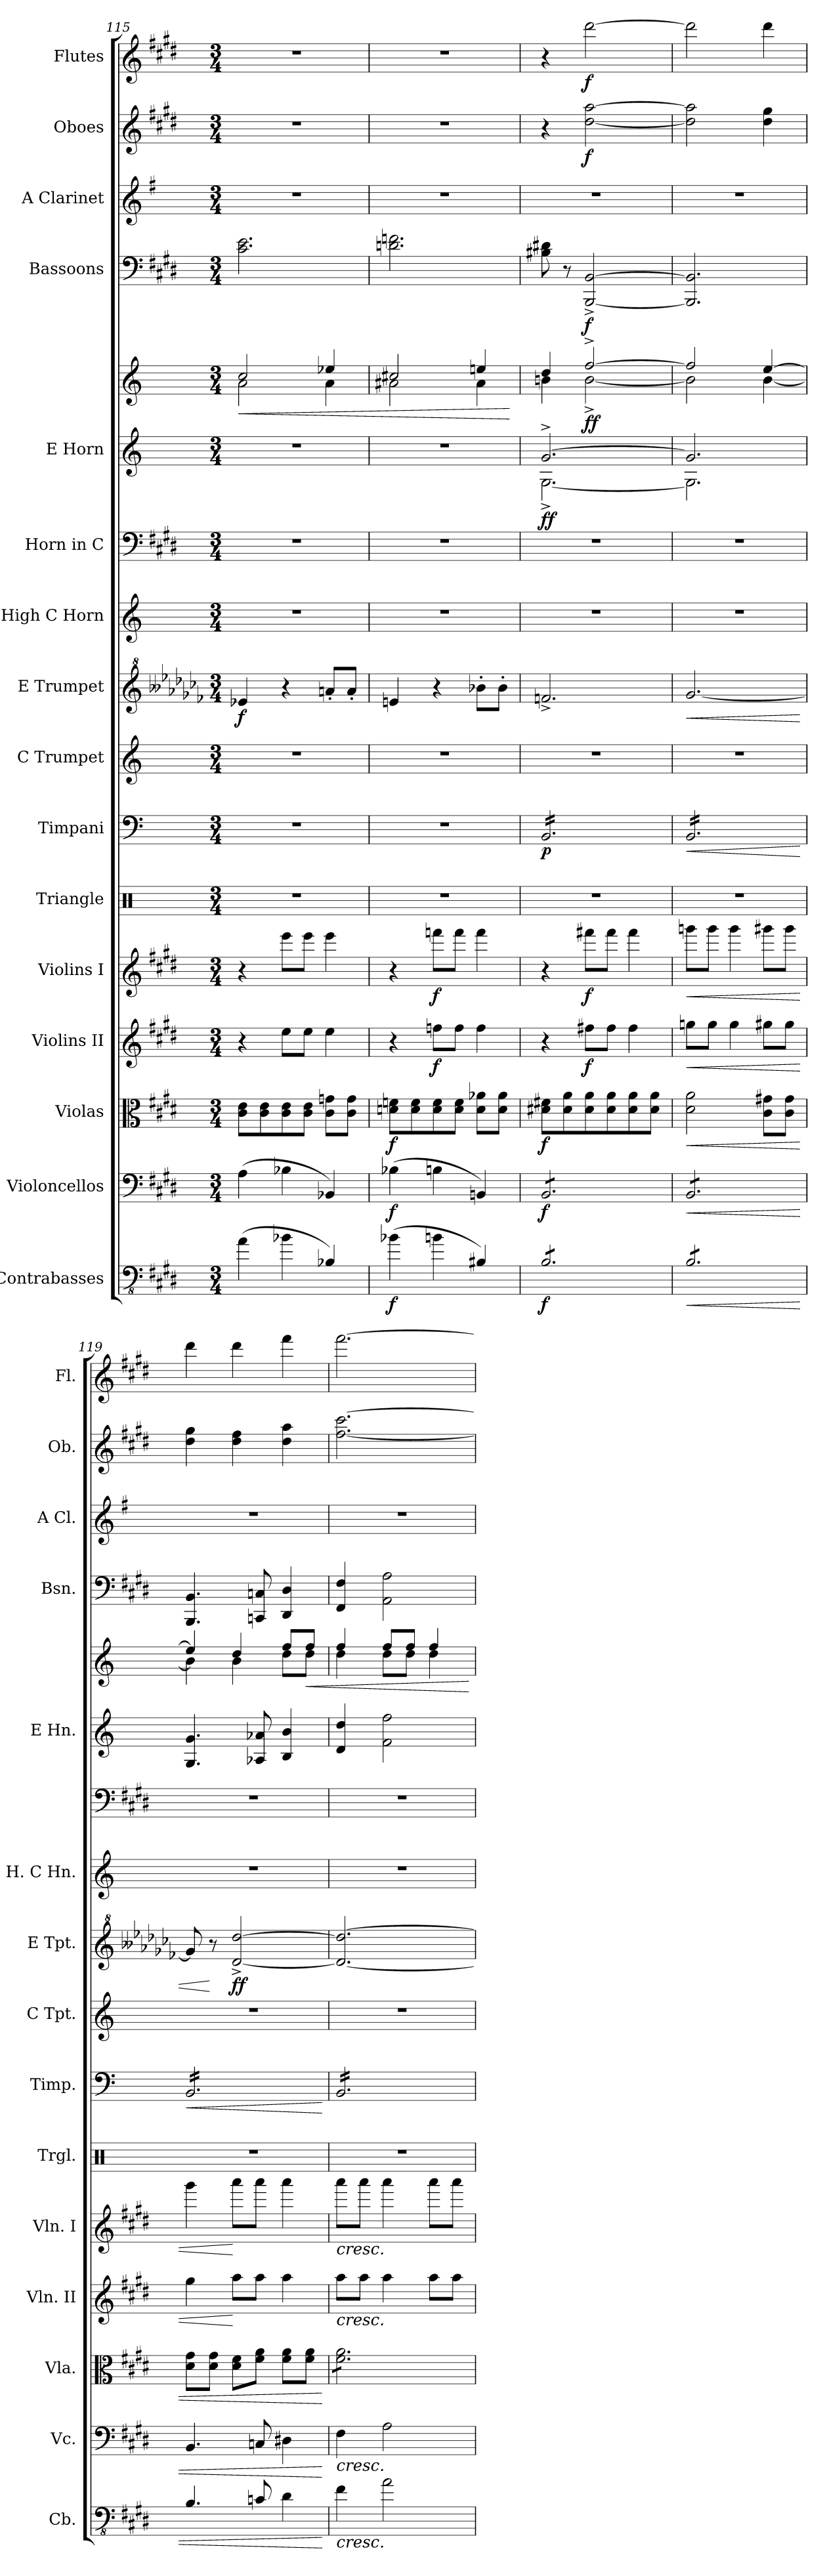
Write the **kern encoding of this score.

**kern	**dynam	**kern	**dynam	**kern	**dynam	**kern	**dynam	**kern	**dynam	**kern	**kern	**dynam	**kern	**kern	**dynam	**kern	**kern	**kern	**kern	**dynam	**kern	**dynam	**kern	**kern	**dynam	**kern	**dynam
*part16	*part16	*part15	*part15	*part14	*part14	*part13	*part13	*part12	*part12	*part11	*part10	*part10	*part9	*part8	*part8	*part7	*part6	*part5	*part5	*part5	*part4	*part4	*part3	*part2	*part2	*part1	*part1
*staff17	*staff17	*staff16	*staff16	*staff15	*staff15	*staff14	*staff14	*staff13	*staff13	*staff12	*staff11	*staff11	*staff10	*staff9	*staff9	*staff8	*staff7	*staff6	*staff5	*staff5/6	*staff4	*staff4	*staff3	*staff2	*staff2	*staff1	*staff1
*I"Contrabasses	*	*I"Violoncellos	*	*I"Violas	*	*I"Violins II	*	*I"Violins I	*	*I"Triangle	*I"Timpani	*	*I"C Trumpet	*I"E Trumpet	*	*I"High C Horn	*I"Horn in C	*I"E Horn	*	*	*I"Bassoons	*	*I"A Clarinet	*I"Oboes	*	*I"Flutes	*
*I'Cb.	*	*I'Vc.	*	*I'Vla.	*	*I'Vln. II	*	*I'Vln. I	*	*I'Trgl.	*I'Timp.	*	*I'C Tpt.	*I'E Tpt.	*	*I'H. C Hn.	*	*I'E Hn.	*	*	*I'Bsn.	*	*I'A Cl.	*I'Ob.	*	*I'Fl.	*
*clefFv4	*	*clefF4	*	*clefC3	*	*clefG2	*	*clefG2	*	*clefX	*clefF4	*	*clefG2	*clefG^2	*	*clefG2	*clefF4	*clefG2	*clefG2	*	*clefF4	*	*clefG2	*clefG2	*	*clefG2	*
*ITrd7c12	*	*	*	*	*	*	*	*	*	*	*	*	*	*ITrd-3c-4	*	*ITrd7c12	*ITrd7c12	*ITrd5c8	*ITrd5c8	*	*	*	*ITrd2c3	*	*	*	*
*k[f#c#g#d#]	*	*k[f#c#g#d#]	*	*k[f#c#g#d#]	*	*k[f#c#g#d#]	*	*k[f#c#g#d#]	*	*k[]	*k[]	*	*k[]	*k[b--e-a-d-g-c-f-]	*	*k[]	*k[f#c#g#d#]	*k[f#c#g#d#]	*k[f#c#g#d#]	*	*k[f#c#g#d#]	*	*k[f#c#g#d#]	*k[f#c#g#d#]	*	*k[f#c#g#d#]	*
*M3/4	*	*M3/4	*	*M3/4	*	*M3/4	*	*M3/4	*	*M3/4	*M3/4	*	*M3/4	*M3/4	*	*M3/4	*M3/4	*M3/4	*M3/4	*	*M3/4	*	*M3/4	*M3/4	*	*M3/4	*
=115	=115	=115	=115	=115	=115	=115	=115	=115	=115	=115	=115	=115	=115	=115	=115	=115	=115	=115	=115	=115	=115	=115	=115	=115	=115	=115	=115
!	!	!	!	!	!	!	!	!	!	!	!	!	!	!	!LO:DY:b	!	!	!	!	!LO:HP:b	!	!	!	!	!	!	!
*	*	*	*	*	*	*	*	*	*	*	*	*	*	*	*	*	*	*	*^	*	*	*	*	*	*	*	*
(>4AA\	.	(>4A\	.	8c#\ 8e\L	.	4r	.	4r	.	2.r	2.r	.	2.r	4aa--X/	f	2.r	2.r	2.r	2e/	2c#\	<	2.c#\ 2.e\	.	2.r	2.r	.	2.r	.
.	.	.	.	8c#\ 8e\	.	.	.	.	.	.	.	.	.	.	.	.	.	.	.	.	.	.	.	.	.	.	.	.
4BB-X\	.	4B-X\	.	8c#\ 8e\	.	8ee\L	.	8eee\L	.	.	.	.	.	4r	.	.	.	.	.	.	.	.	.	.	.	.	.	.
.	.	.	.	8c#\ 8e\J	.	8ee\J	.	8eee\J	.	.	.	.	.	.	.	.	.	.	.	.	.	.	.	.	.	.	.	.
4BBB-X/)	.	4BB-X/)	.	8c#\ 8gn\L	.	4ee\	.	4eee\	.	.	.	.	.	8ddd-X'/L	.	.	.	.	4gn/	4c#\	.	.	.	.	.	.	.	.
.	.	.	.	8c#\ 8g\J	.	.	.	.	.	.	.	.	.	8ddd-'/J	.	.	.	.	.	.	.	.	.	.	.	.	.	.
=116	=116	=116	=116	=116	=116	=116	=116	=116	=116	=116	=116	=116	=116	=116	=116	=116	=116	=116	=116	=116	=116	=116	=116	=116	=116	=116	=116	=116
!	!LO:DY:b	!	!LO:DY:b	!	!LO:DY:b	!	!	!	!	!	!	!	!	!	!	!	!	!	!	!	!	!	!	!	!	!	!	!
(>4BB-X\	f	(>4B-X\	f	8dn\ 8fn\L	f	4r	.	4r	.	2.r	2.r	.	2.r	4aa-X/	.	2.r	2.r	2.r	2e#X/	2c##X\	.	2.dn\ 2.fn\	.	2.r	2.r	.	2.r	.
.	.	.	.	8d\ 8f\	.	.	.	.	.	.	.	.	.	.	.	.	.	.	.	.	.	.	.	.	.	.	.	.
!	!	!	!	!	!	!	!LO:DY:b	!	!LO:DY:b	!	!	!	!	!	!	!	!	!	!	!	!	!	!	!	!	!	!	!
4BBn\	.	4Bn\	.	8d\ 8f\	.	8ffn\L	f	8fffn\L	f	.	.	.	.	4r	.	.	.	.	.	.	.	.	.	.	.	.	.	.
.	.	.	.	8d\ 8f\J	.	8ff\J	.	8fff\J	.	.	.	.	.	.	.	.	.	.	.	.	.	.	.	.	.	.	.	.
4BBB#X/)	.	4BBn/)	.	8d\ 8a-X\L	.	4ff\	.	4fff\	.	.	.	.	.	8eee--X'\L	.	.	.	.	4g#X/	4c##\	.	.	.	.	.	.	.	.
.	.	.	.	8d\ 8a-\J	.	.	.	.	.	.	.	.	.	8eee--'\J	.	.	.	.	.	.	.	.	.	.	.	.	.	.
*	*	*	*	*	*	*	*	*	*	*	*	*	*	*	*	*	*	*	*v	*v	*	*	*	*	*	*	*	*
.	.	.	.	.	.	.	.	.	.	.	.	.	.	.	.	.	.	.	.	[	.	.	.	.	.	.	.
=117	=117	=117	=117	=117	=117	=117	=117	=117	=117	=117	=117	=117	=117	=117	=117	=117	=117	=117	=117	=117	=117	=117	=117	=117	=117	=117	=117
*	*	*	*	*	*	*	*	*	*	*	*	*	*	*	*	*	*	*^	*^	*	*	*	*	*	*	*	*
!	!LO:DY:b	!	!LO:DY:b	!	!LO:DY:b	!	!	!	!	!	!	!LO:DY:b	!	!	!	!	!	!	!	!	!	!LO:DY:b=2	!	!	!	!	!	!	!
!	!	!	!	!	!	!	!	!	!	!	!	!	!	!	!	!	!	!	!	!	!	!LO:DY:n=1:b=2	!	!	!	!	!	!	!
*tremolo	*	*	*	*	*	*	*	*	*	*	*	*	*	*	*	*	*	*	*	*	*	*	*	*	*	*	*	*	*
*	*	*tremolo	*	*	*	*	*	*	*	*	*	*	*	*	*	*	*	*	*	*	*	*	*	*	*	*	*	*	*
*	*	*	*	*	*	*	*	*	*	*	*tremolo	*	*	*	*	*	*	*	*	*	*	*	*	*	*	*	*	*	*
8BBB/L	f	8BB/L	f	8d#X\ 8f#X\L	f	4r	.	4r	.	2.r	16BB/LL	p	2.r	2.bb--^/	.	2.r	2.r	[2.B^/	[2.BB^\	4f#/	4d#X\	f f	8B#X\ 8d#X\	.	2.r	4r	.	4r	.
.	.	.	.	.	.	.	.	.	.	.	16BB/	.	.	.	.	.	.	.	.	.	.	.	.	.	.	.	.	.	.
8BBB/	.	8BB/	.	8d#\ 8a\	.	.	.	.	.	.	16BB/	.	.	.	.	.	.	.	.	.	.	.	8r	.	.	.	.	.	.
.	.	.	.	.	.	.	.	.	.	.	16BB/	.	.	.	.	.	.	.	.	.	.	.	.	.	.	.	.	.	.
!	!	!	!	!	!	!	!LO:DY:b	!	!LO:DY:b	!	!	!	!	!	!	!	!	!	!	!	!	!LO:DY:n=2:b	!	!	!	!	!	!	!
!	!	!	!	!	!	!	!	!	!	!	!	!	!	!	!	!	!	!	!	!	!	!LO:DY:n=3:b	!	!LO:DY:b	!	!	!LO:DY:b	!	!LO:DY:b
8BBB/	.	8BB/	.	8d#\ 8a\	.	8ff#X\L	f	8fff#X\L	f	.	16BB/	.	.	.	.	.	.	.	.	[2a^/	[2d#^\	f f	[2BBB/^ [2BB/^	f	.	[2dd#\ [2aa\	f	[2ddd#\	f
.	.	.	.	.	.	.	.	.	.	.	16BB/	.	.	.	.	.	.	.	.	.	.	.	.	.	.	.	.	.	.
8BBB/	.	8BB/	.	8d#\ 8a\	.	8ff#\J	.	8fff#\J	.	.	16BB/	.	.	.	.	.	.	.	.	.	.	.	.	.	.	.	.	.	.
.	.	.	.	.	.	.	.	.	.	.	16BB/	.	.	.	.	.	.	.	.	.	.	.	.	.	.	.	.	.	.
8BBB/	.	8BB/	.	8d#\ 8a\	.	4ff#\	.	4fff#\	.	.	16BB/	.	.	.	.	.	.	.	.	.	.	.	.	.	.	.	.	.	.
.	.	.	.	.	.	.	.	.	.	.	16BB/	.	.	.	.	.	.	.	.	.	.	.	.	.	.	.	.	.	.
8BBB/J	.	8BB/J	.	8d#\ 8a\J	.	.	.	.	.	.	16BB/	.	.	.	.	.	.	.	.	.	.	.	.	.	.	.	.	.	.
.	.	.	.	.	.	.	.	.	.	.	16BB/JJ	.	.	.	.	.	.	.	.	.	.	.	.	.	.	.	.	.	.
!!LO:PB:g=z
=118	=118	=118	=118	=118	=118	=118	=118	=118	=118	=118	=118	=118	=118	=118	=118	=118	=118	=118	=118	=118	=118	=118	=118	=118	=118	=118	=118	=118	=118
!	!LO:HP:b	!	!LO:HP:b	!	!LO:HP:b	!	!LO:HP:b	!	!LO:HP:b	!	!	!LO:HP:b	!	!	!LO:HP:b	!	!	!	!	!	!	!	!	!	!	!	!	!	!
8BBB/L	<	8BB/L	<	2d#\ 2a\	<	8ggn\L	<	8gggn\L	<	2.r	16BB/LL	<	2.r	[2.ccc-/	<	2.r	2.r	2.B/]	2.BB\]	2a/]	2d#\]	.	2.BBB/] 2.BB/]	.	2.r	2dd#\] 2aa\]	.	2ddd#\]	.
.	.	.	.	.	.	.	.	.	.	.	16BB/	.	.	.	.	.	.	.	.	.	.	.	.	.	.	.	.	.	.
8BBB/	.	8BB/	.	.	.	8gg\J	.	8ggg\J	.	.	16BB/	.	.	.	.	.	.	.	.	.	.	.	.	.	.	.	.	.	.
.	.	.	.	.	.	.	.	.	.	.	16BB/	.	.	.	.	.	.	.	.	.	.	.	.	.	.	.	.	.	.
8BBB/	.	8BB/	.	.	.	4gg\	.	4ggg\	.	.	16BB/	.	.	.	.	.	.	.	.	.	.	.	.	.	.	.	.	.	.
.	.	.	.	.	.	.	.	.	.	.	16BB/	.	.	.	.	.	.	.	.	.	.	.	.	.	.	.	.	.	.
8BBB/	.	8BB/	.	.	.	.	.	.	.	.	16BB/	.	.	.	.	.	.	.	.	.	.	.	.	.	.	.	.	.	.
.	.	.	.	.	.	.	.	.	.	.	16BB/	.	.	.	.	.	.	.	.	.	.	.	.	.	.	.	.	.	.
8BBB/	.	8BB/	.	8c#\ 8g#X\L	.	8gg#X\L	.	8ggg#X\L	.	.	16BB/	.	.	.	.	.	.	.	.	[4g#/	[4d#\	.	.	.	.	4dd#\ 4gg#\	.	4ddd#\	.
.	.	.	.	.	.	.	.	.	.	.	16BB/	.	.	.	.	.	.	.	.	.	.	.	.	.	.	.	.	.	.
8BBB/J	.	8BB/J	.	8c#\ 8g#\J	.	8gg#\J	.	8ggg#\J	.	.	16BB/	.	.	.	.	.	.	.	.	.	.	.	.	.	.	.	.	.	.
*	*	*Xtremolo	*	*	*	*	*	*	*	*	*	*	*	*	*	*	*	*	*	*	*	*	*	*	*	*	*	*	*
*Xtremolo	*	*	*	*	*	*	*	*	*	*	*	*	*	*	*	*	*	*	*	*	*	*	*	*	*	*	*	*	*
.	.	.	.	.	.	.	.	.	.	.	16BB/JJ	.	.	.	.	.	.	.	.	.	.	.	.	.	.	.	.	.	.
*	*	*	*	*	*	*	*	*	*	*	*	*	*	*	*	*	*	*v	*v	*	*	*	*	*	*	*	*	*	*
*	*	*	*	*	*	*	*	*	*	*	*	*	*	*	*	*	*	*	*v	*v	*	*	*	*	*	*	*	*
.	.	.	.	.	.	.	.	.	.	.	.	[	.	.	.	.	.	.	.	.	.	.	.	.	.	.	.
=119	=119	=119	=119	=119	=119	=119	=119	=119	=119	=119	=119	=119	=119	=119	=119	=119	=119	=119	=119	=119	=119	=119	=119	=119	=119	=119	=119
!	!	!	!	!	!	!	!	!	!	!	!	!LO:HP:b	!	!	!	!	!	!	!	!	!	!	!	!	!	!	!
*	*	*	*	*	*	*	*	*	*	*	*	*	*	*	*	*	*	*	*^	*	*	*	*	*	*	*	*
4.BBB/	.	4.BB/	.	8d#\ 8g#\L	.	4gg#\	.	4ggg#\	.	2.r	16BB/LL	<	2.r	8ccc-/]	.	2.r	2.r	4.BB/ 4.B/	4g#/]	4d#\]	.	4.BBB/ 4.BB/	.	2.r	4dd#\ 4gg#\	.	4ddd#\	.
.	.	.	.	.	.	.	.	.	.	.	16BB/	.	.	.	.	.	.	.	.	.	.	.	.	.	.	.	.	.
.	.	.	.	8d#\ 8g#\J	.	.	.	.	.	.	16BB/	.	.	8r	[	.	.	.	.	.	.	.	.	.	.	.	.	.
.	.	.	.	.	.	.	.	.	.	.	16BB/	.	.	.	.	.	.	.	.	.	.	.	.	.	.	.	.	.
!	!	!	!	!	!	!	!	!	!	!	!	!	!	!	!LO:DY:b	!	!	!	!	!	!	!	!	!	!	!	!	!
!	!	!	!	!	!	!	!	!	!	!	!	!	!	!	!LO:DY:n=1:b	!	!	!	!	!	!	!	!	!	!	!	!	!
.	.	.	.	8d#\ 8f#\L	.	8aa\L	[	8aaa\L	[	.	16BB/	.	.	[2gg-/^ [2ggg-/^	f f	.	.	.	4f#/	4d#\	.	.	.	.	4dd#\ 4ff#\	.	4ddd#\	.
.	.	.	.	.	.	.	.	.	.	.	16BB/	.	.	.	.	.	.	.	.	.	.	.	.	.	.	.	.	.
8CCn/	.	8Cn/	.	8f#\ 8a\J	.	8aa\J	.	8aaa\J	.	.	16BB/	.	.	.	.	.	.	8Cn/ 8cn/	.	.	.	8CCn/ 8Cn/	.	.	.	.	.	.
.	.	.	.	.	.	.	.	.	.	.	16BB/	.	.	.	.	.	.	.	.	.	.	.	.	.	.	.	.	.
4DD#\	.	4D#X\	.	8f#\ 8a\L	.	4aa\	.	4aaa\	.	.	16BB/	.	.	.	.	.	.	4D#/ 4d#/	8a/L	8f#\L	.	4DD#/ 4D#/	.	.	4dd#\ 4aa\	.	4fff#\	.
.	.	.	.	.	.	.	.	.	.	.	16BB/	.	.	.	.	.	.	.	.	.	.	.	.	.	.	.	.	.
!	!	!	!	!	!	!	!	!	!	!	!	!	!	!	!	!	!	!	!	!	!LO:HP:b	!	!	!	!	!	!	!
.	.	.	.	8f#\ 8a\J	.	.	.	.	.	.	16BB/	.	.	.	.	.	.	.	8a/J	8f#\J	<	.	.	.	.	.	.	.
.	.	.	.	.	.	.	.	.	.	.	16BB/JJ	.	.	.	.	.	.	.	.	.	.	.	.	.	.	.	.	.
*	*	*	*	*	*	*	*	*	*	*	*	*	*	*	*	*	*	*	*v	*v	*	*	*	*	*	*	*	*
.	[	.	[	.	[	.	.	.	.	.	.	[	.	.	.	.	.	.	.	.	.	.	.	.	.	.	.
=120	=120	=120	=120	=120	=120	=120	=120	=120	=120	=120	=120	=120	=120	=120	=120	=120	=120	=120	=120	=120	=120	=120	=120	=120	=120	=120	=120
*	*	*	*	*	*	*	*	*	*	*	*	*	*	*	*	*	*	*	*^	*	*	*	*	*	*	*	*
!	!	!	!	!	!	!	!	!LO:TX:b:i:t=cresc.	!	!	!	!	!	!	!	!	!	!	!	!	!	!	!	!	!	!	!	!
!	!	!	!	!	!	!LO:TX:b:i:t=cresc.	!	!	!	!	!	!	!	!	!	!	!	!	!	!	!	!	!	!	!	!	!	!
!	!	!	!	!LO:TX:b:i:t=cresc.	!	!	!	!	!	!	!	!	!	!	!	!	!	!	!	!	!	!	!	!	!	!	!	!
!	!	!LO:TX:b:i:t=cresc.	!	!	!	!	!	!	!	!	!	!	!	!	!	!	!	!	!	!	!	!	!	!	!	!	!	!
!LO:TX:b:i:t=cresc.	!	!	!	!	!	!	!	!	!	!	!	!	!	!	!	!	!	!	!	!	!	!	!	!	!	!	!	!
*	*	*	*	*tremolo	*	*	*	*	*	*	*	*	*	*	*	*	*	*	*	*	*	*	*	*	*	*	*	*
4FF#\	.	4F#\	.	8f#\ 8a\L	.	8aa\L	.	8aaa\L	.	2.r	16BB/LL	.	2.r	2.gg-/_ 2.ggg-/_	.	2.r	2.r	4F#/ 4f#/	4a/	4f#\	.	4FF#/ 4F#/	.	2.r	[2.ff#\ [2.ccc#\	.	[2.fff#\	.
.	.	.	.	.	.	.	.	.	.	.	16BB/	.	.	.	.	.	.	.	.	.	.	.	.	.	.	.	.	.
.	.	.	.	8f#\ 8a\	.	8aa\J	.	8aaa\J	.	.	16BB/	.	.	.	.	.	.	.	.	.	.	.	.	.	.	.	.	.
.	.	.	.	.	.	.	.	.	.	.	16BB/	.	.	.	.	.	.	.	.	.	.	.	.	.	.	.	.	.
2AA\	.	2A\	.	8f#\ 8a\	.	4aa\	.	4aaa\	.	.	16BB/	.	.	.	.	.	.	2A\ 2a\	8a/L	8f#\L	.	2AA\ 2A\	.	.	.	.	.	.
.	.	.	.	.	.	.	.	.	.	.	16BB/	.	.	.	.	.	.	.	.	.	.	.	.	.	.	.	.	.
.	.	.	.	8f#\ 8a\	.	.	.	.	.	.	16BB/	.	.	.	.	.	.	.	8a/J	8f#\J	.	.	.	.	.	.	.	.
.	.	.	.	.	.	.	.	.	.	.	16BB/	.	.	.	.	.	.	.	.	.	.	.	.	.	.	.	.	.
.	.	.	.	8f#\ 8a\	.	8aa\L	.	8aaa\L	.	.	16BB/	.	.	.	.	.	.	.	4a/	4f#\	.	.	.	.	.	.	.	.
.	.	.	.	.	.	.	.	.	.	.	16BB/	.	.	.	.	.	.	.	.	.	.	.	.	.	.	.	.	.
.	.	.	.	8f#\ 8a\J	.	8aa\J	.	8aaa\J	.	.	16BB/	.	.	.	.	.	.	.	.	.	.	.	.	.	.	.	.	.
*	*	*	*	*Xtremolo	*	*	*	*	*	*	*	*	*	*	*	*	*	*	*	*	*	*	*	*	*	*	*	*
.	.	.	.	.	.	.	.	.	.	.	16BB/JJ	.	.	.	.	.	.	.	.	.	.	.	.	.	.	.	.	.
*	*	*	*	*	*	*	*	*	*	*	*Xtremolo	*	*	*	*	*	*	*	*	*	*	*	*	*	*	*	*	*
*	*	*	*	*	*	*	*	*	*	*	*	*	*	*	*	*	*	*	*v	*v	*	*	*	*	*	*	*	*
.	.	.	.	.	.	.	.	.	.	.	.	.	.	.	.	.	.	.	.	[	.	.	.	.	.	.	.
=	=	=	=	=	=	=	=	=	=	=	=	=	=	=	=	=	=	=	=	=	=	=	=	=	=	=	=
*-	*-	*-	*-	*-	*-	*-	*-	*-	*-	*-	*-	*-	*-	*-	*-	*-	*-	*-	*-	*-	*-	*-	*-	*-	*-	*-	*-
